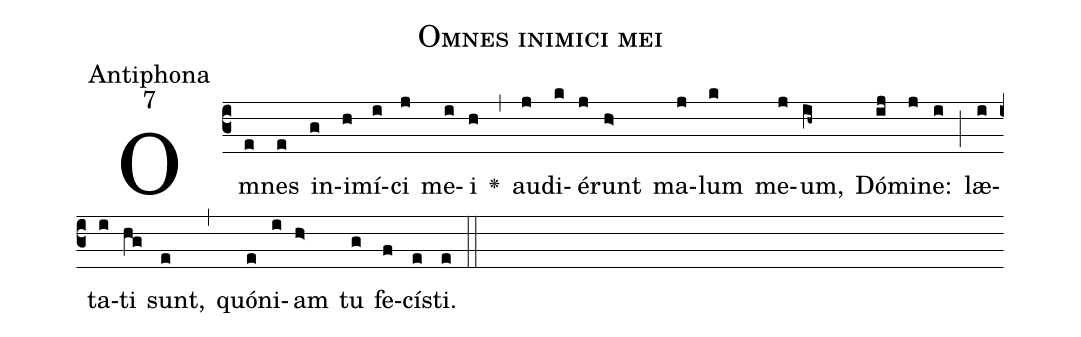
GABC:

name:Omnes inimici mei;
office-part:Antiphona;
mode:7;
%%
(c3) Om(e)nes(e) in(g)i(h)mí(i)ci(j) me(i)i(h) <v>\greheightstar</v>(,) au(j)di(k)é(j)runt(h>) ma(j)lum(k) me(j)um,(ih~) Dó(ij)mi(j)ne:(i) (;) læ(i)ta(i)ti(hg) sunt,(e) (,) quó(e)ni(i)am(h>) tu(g) fe(f)cí(e)sti.(e) (::)
